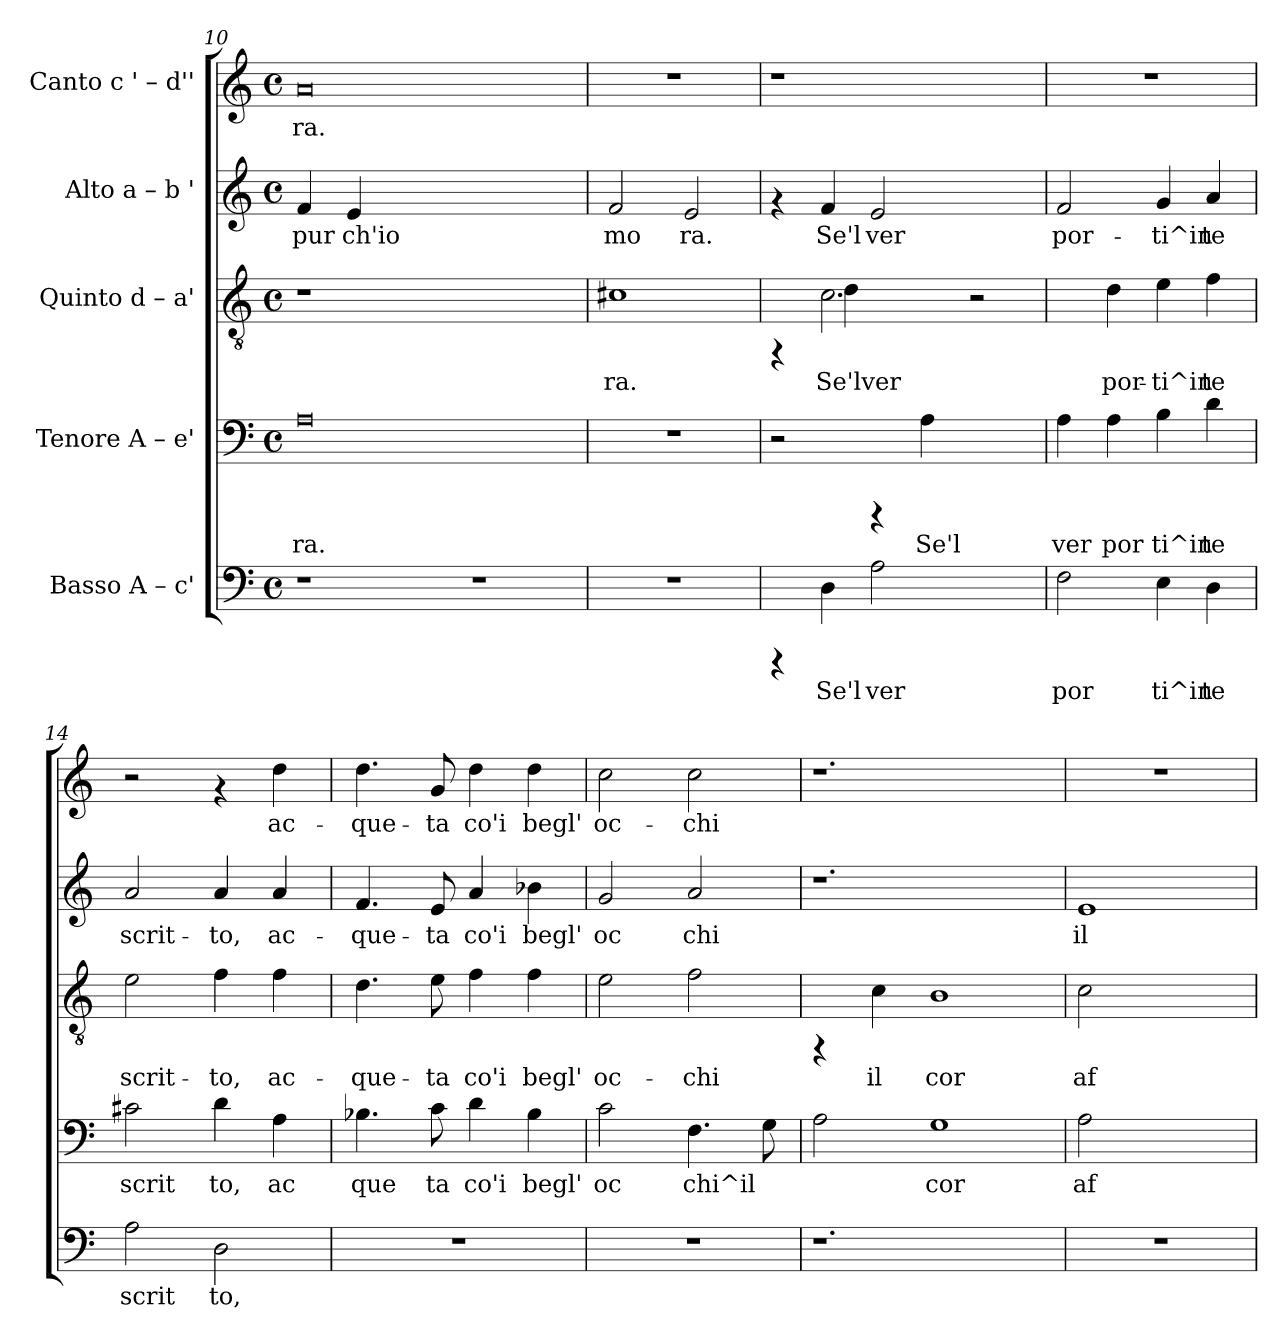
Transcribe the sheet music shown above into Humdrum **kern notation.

**kern	**text	**kern	**text	**kern	**text	**kern	**text	**kern	**text
*part5	*part5	*part4	*part4	*part3	*part3	*part2	*part2	*part1	*part1
*staff5	*staff5	*staff4	*staff4	*staff3	*staff3	*staff2	*staff2	*staff1	*staff1
*I"Basso  A – c'	*	*I"Tenore  A – e'	*	*I"Quinto  d – a'	*	*I"Alto  a – b '	*	*I"Canto  c ' – d''	*
*clefF4	*	*clefF4	*	*clefGv2	*	*clefG2	*	*clefG2	*
*k[]	*	*k[]	*	*k[]	*	*k[]	*	*k[]	*
*C:	*	*C:	*	*C:	*	*C:	*	*C:	*
*M4/4	*	*M4/4	*	*M4/4	*	*M4/4	*	*M4/4	*
*met(c)	*	*met(c)	*	*met(c)	*	*met(c)	*	*met(c)	*
=10	=10	=10	=10	=10	=10	=10	=10	=10	=10
!	!	!	!LO:LY:b:rj	!	!	!	!LO:LY:b:cj	!	!LO:LY:b:rj
1r	.	0A	-ra.	1r	.	4f/	pur	0a	ra.
!	!	!	!	!	!	!	!LO:LY:b:cj	!	!
.	.	.	.	.	.	4e/	ch'io	.	.
.	.	.	.	.	.	1.ryy	.	.	.
1r	.	.	.	1ryy	.	.	.	.	.
=11	=11	=11	=11	=11	=11	=11	=11	=11	=11
!	!	!	!	!	!LO:LY:b:rj	!	!LO:LY:b:cj	!	!
1r	.	1r	.	1c#X	ra.	2f/	mo	1r	.
!	!	!	!	!	!	!	!LO:LY:b:cj	!	!
.	.	.	.	.	.	2e/	ra.	.	.
!!LO:PB:g=z
=12	=12	=12	=12	=12	=12	=12	=12	=12	=12
*	*	*	*	*^	*	*	*	*	*
4rCCC	.	2r	.	4rFF	4ryy	.	4rf	.	1r	.
!	!LO:LY:b:cj	!	!	!	!	!LO:LY:b:rj	!	!LO:LY:b:cj	!	!
4D\	Se'l	.	.	2.c\	4d\	Se'lver	4f/	Se'l	.	.
!	!LO:LY:b:cj	!	!	!	!	!	!	!LO:LY:b:cj	!	!
2A\	ver	4rCCC	.	.	1ryy	.	2e/	ver	.	.
!	!	!	!LO:LY:b:rj	!	!	!	!	!	!	!
.	.	4A\	Se'l	.	.	.	.	.	.	.
2ryy	.	2ryy	.	2r	.	.	2ryy	.	2ryy	.
*	*	*	*	*v	*v	*	*	*	*	*
=13	=13	=13	=13	=13	=13	=13	=13	=13	=13
!	!LO:LY:b:cj	!	!LO:LY:b:rj	!	!	!	!LO:LY:b:cj	!	!
2F\	por	4A\	ver	4ryy	.	2f/	por-	1r	.
!	!	!	!LO:LY:b:rj	!	!LO:LY:b:rj	!	!	!	!
.	.	4A\	por	4d\	por-	.	.	.	.
!	!LO:LY:b:cj	!	!LO:LY:b:rj	!	!LO:LY:b:rj	!	!LO:LY:b:cj	!	!
4E\	ti^in	4B\	ti^in	4e\	-ti^in	4g/	-ti^in	.	.
!	!LO:LY:b:cj	!	!LO:LY:b:rj	!	!LO:LY:b:rj	!	!LO:LY:b:cj	!	!
4D\	te	4d\	te	4f\	te	4a/	te	.	.
=14	=14	=14	=14	=14	=14	=14	=14	=14	=14
!	!LO:LY:b:cj	!	!LO:LY:b:rj	!	!LO:LY:b:rj	!	!LO:LY:b:cj	!	!
2A\	scrit	2c#X\	scrit	2e\	scrit-	2a/	scrit-	2r	.
!	!LO:LY:b:cj	!	!LO:LY:b:rj	!	!LO:LY:b:rj	!	!LO:LY:b:cj	!	!
2D\	to,	4d\	to,	4f\	-to,	4a/	-to,	4rf	.
!	!	!	!LO:LY:b:rj	!	!LO:LY:b:rj	!	!LO:LY:b:cj	!	!LO:LY:b:rj
.	.	4A\	ac	4f\	ac-	4a/	ac-	4dd\	ac-
=15	=15	=15	=15	=15	=15	=15	=15	=15	=15
!	!	!	!LO:LY:b:rj	!	!LO:LY:b:rj	!	!LO:LY:b:cj	!	!LO:LY:b:rj
1r	.	4.B-X\	que	4.d\	-que-	4.f/	-que-	4.dd\	-que-
!	!	!	!LO:LY:b:rj	!	!LO:LY:b:rj	!	!LO:LY:b:cj	!	!LO:LY:b:rj
.	.	8c\	ta	8e\	-ta	8e/	-ta	8g/	-ta
!	!	!	!LO:LY:b:rj	!	!LO:LY:b:rj	!	!LO:LY:b:cj	!	!LO:LY:b:rj
.	.	4d\	co'i	4f\	co'i	4a/	co'i	4dd\	co'i
!	!	!	!LO:LY:b:rj	!	!LO:LY:b:rj	!	!LO:LY:b:cj	!	!LO:LY:b:rj
.	.	4B-\	begl'	4f\	begl'	4b-X\	begl'	4dd\	begl'
!!LO:PB:g=z
=16	=16	=16	=16	=16	=16	=16	=16	=16	=16
!	!	!	!LO:LY:b:rj	!	!LO:LY:b:rj	!	!LO:LY:b:cj	!	!LO:LY:b:rj
1r	.	2c\	oc	2e\	oc-	2g/	oc	2cc\	oc-
!	!	!	!LO:LY:b:rj	!	!LO:LY:b:rj	!	!LO:LY:b:cj	!	!LO:LY:b:rj
.	.	4.F\	chi^il	2f\	-chi	2a/	chi	2cc\	-chi
!	!	!	!LO:LY:b:rj	!	!	!	!	!	!
.	.	8G\	.	.	.	.	.	.	.
=17	=17	=17	=17	=17	=17	=17	=17	=17	=17
!	!	!	!LO:LY:b:rj	!	!	!	!	!	!
1.r	.	2A\	.	4rFF	.	1.r	.	1.r	.
!	!	!	!	!	!LO:LY:b:rj	!	!	!	!
.	.	.	.	4c\	il	.	.	.	.
!	!	!	!LO:LY:b:rj	!	!LO:LY:b:rj	!	!	!	!
.	.	1G	cor	1B	cor	.	.	.	.
=18	=18	=18	=18	=18	=18	=18	=18	=18	=18
!	!	!	!LO:LY:b:rj	!	!LO:LY:b:rj	!	!LO:LY:b:cj	!	!
1r	.	2A\	af	2c\	af-	1e	il	1r	.
.	.	2ryy	.	2ryy	.	.	.	.	.
=	=	=	=	=	=	=	=	=	=
*-	*-	*-	*-	*-	*-	*-	*-	*-	*-
